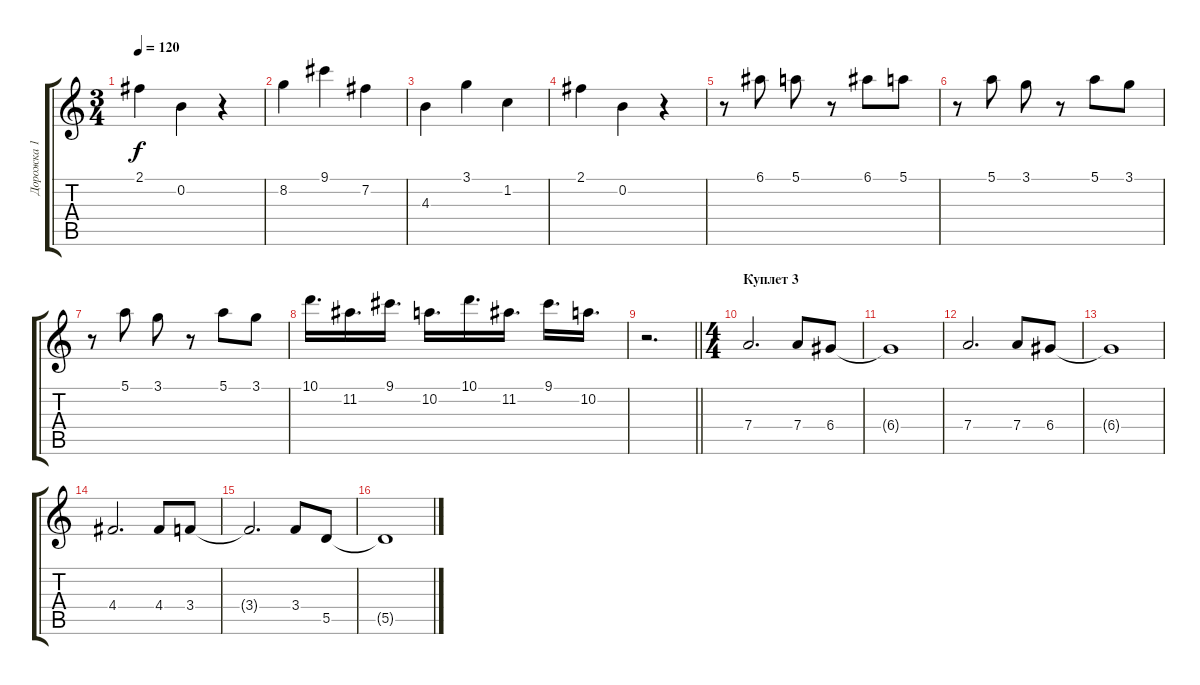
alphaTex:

\track ("Дорожка 1" "Дорожка 1") {instrument acousticguitarsteel}
\staff {score tabs}
\tuning (E4 B3 G3 D3 A2 E2) {hide}
\ts (3 4)
\tempo 120
\clef g2
\ks c
2.1.4{dy f} 0.2.4 r.4 |
8.2.4 9.1.4 7.2.4 |
4.3.4 3.1.4 1.2.4 |
2.1.4 0.2.4 r.4 |
r.8 6.1.8 5.1.8 r.8 6.1.8 5.1.8 |
r.8 5.1.8 3.1.8 r.8 5.1.8 3.1.8 |
r.8 5.1.8 3.1.8 r.8 5.1.8 3.1.8 |
10.1.16{d} 11.2.16{d} 9.1.16{d} 10.2.16{d} 10.1.16{d} 11.2.16{d} 9.1.16{d} 10.2.16{d} |
\barLineRight lightlight
r.2{d} |
\ts (4 4)
\section ("" "Куплет 3")
7.4.2{d} 7.4.8 6.4.8 |
6.4{t}.1 |
7.4.2{d} 7.4.8 6.4.8 |
6.4{t}.1 |
4.4.2{d} 4.4.8 3.4.8 |
3.4{t}.2{d} 3.4.8 5.5.8 |
5.5{t}.1
